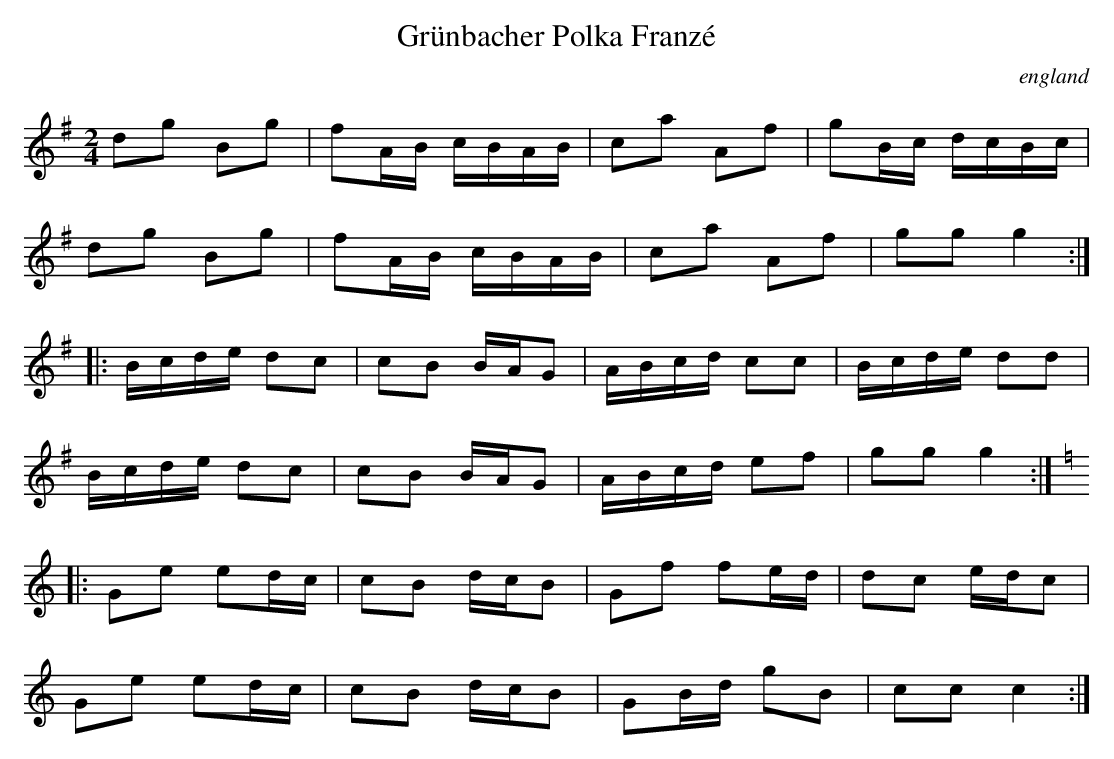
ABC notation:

X:1
T:Grünbacher Polka Franzé
O:england
M:2/4
L:1/16
K:G
d2g2 B2g2|f2AB cBAB|c2a2 A2f2|g2Bc dcBc|
d2g2 B2g2|f2AB cBAB|c2a2 A2f2|g2g2g4:|
|:Bcde d2c2|c2B2 BAG2|ABcd c2c2|Bcde d2d2|
Bcde d2c2|c2B2 BAG2|ABcd e2f2|g2g2g4:|
K:C
|:G2e2 e2dc|c2B2 dcB2|G2f2 f2ed|d2c2 edc2|
G2e2 e2dc|c2B2 dcB2|G2Bd g2B2|c2c2c4:|
